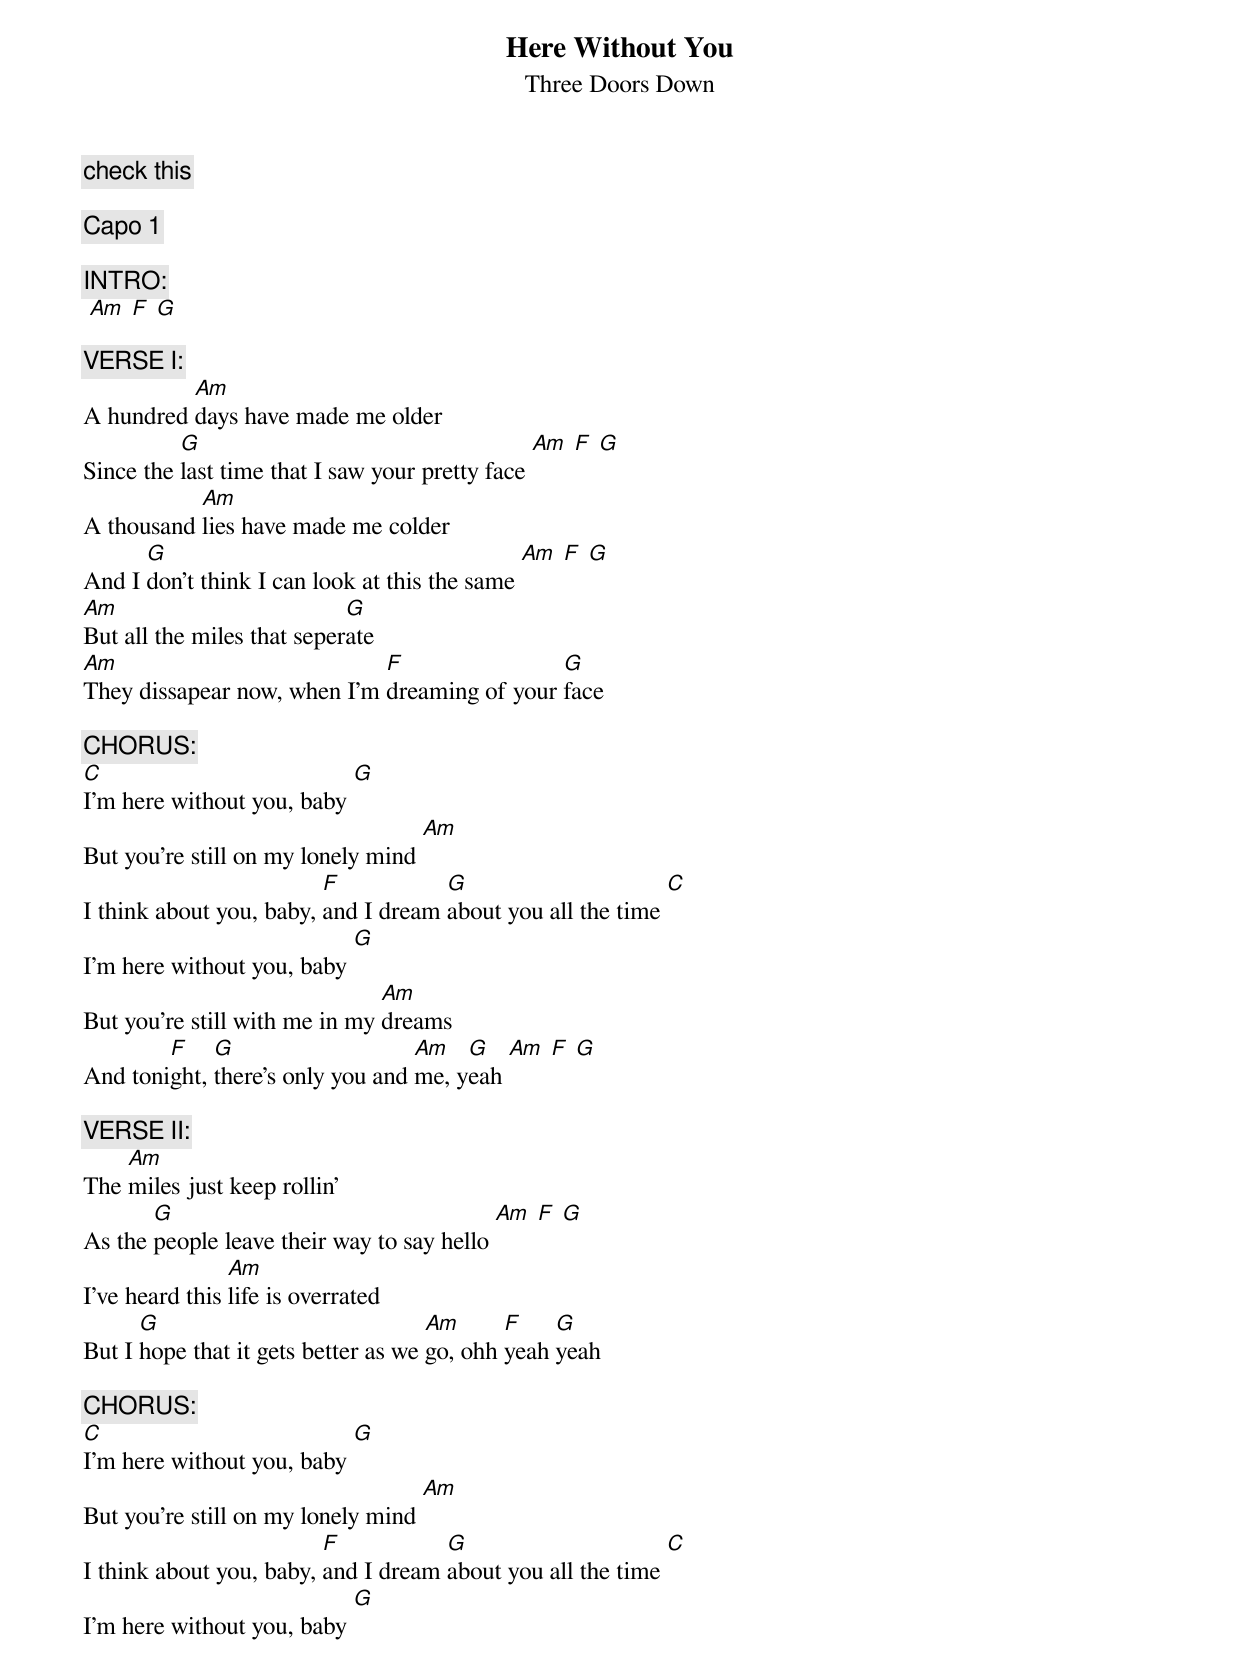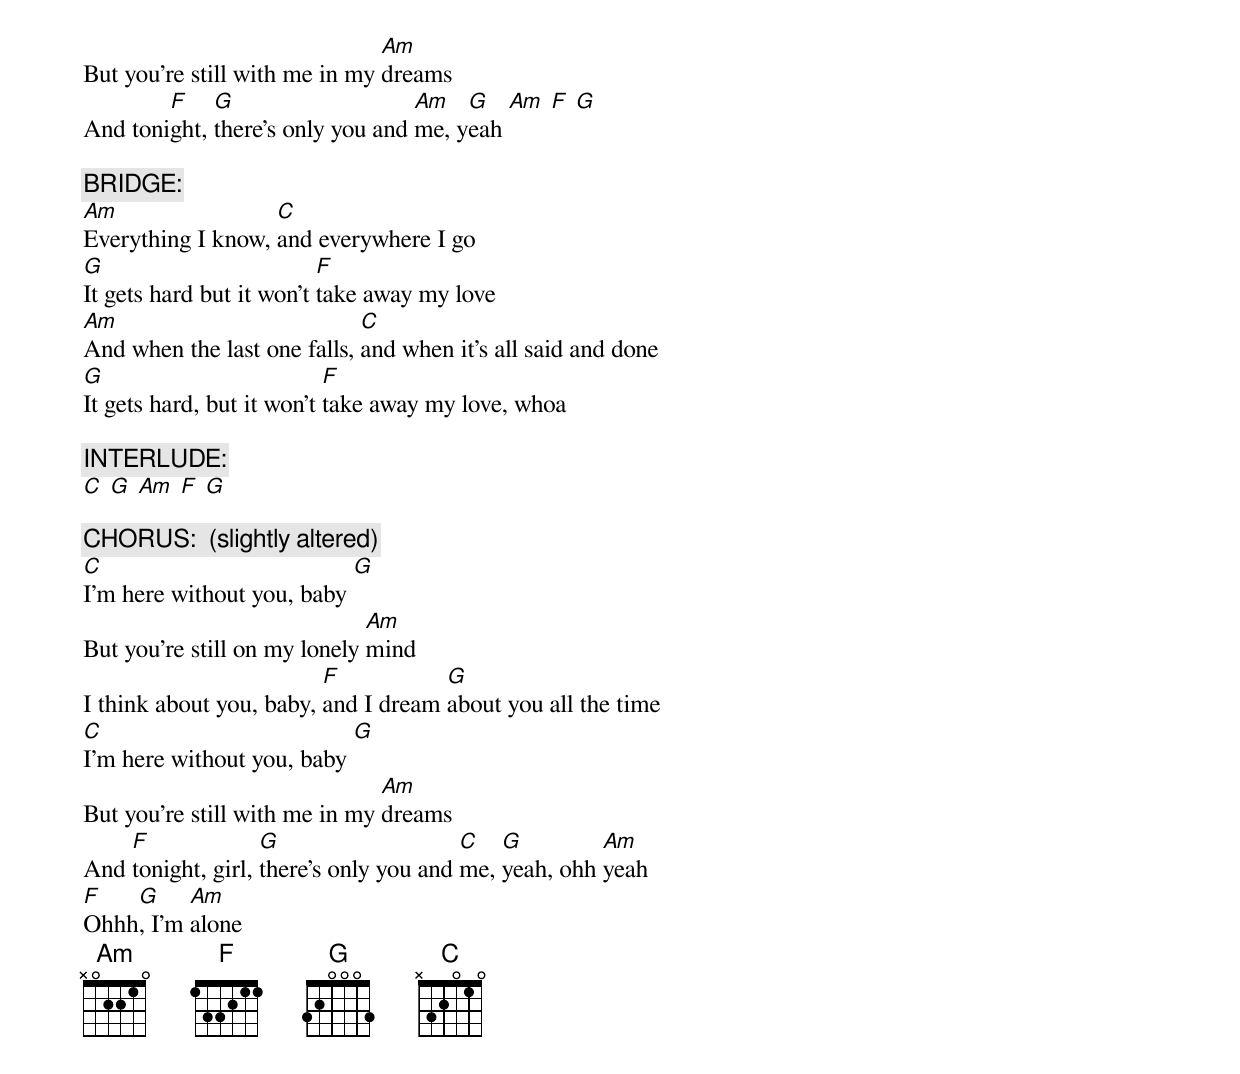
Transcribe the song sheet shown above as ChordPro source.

{title: Here Without You}
{subtitle: Three Doors Down}
{c:check this}

{c:Capo 1}

{c:INTRO:}
 [Am] [F] [G]

{c:VERSE I:}
A hundred [Am]days have made me older
Since the [G]last time that I saw your pretty face [Am] [F] [G]
A thousand [Am]lies have made me colder
And I [G]don't think I can look at this the same [Am] [F] [G]
[Am]But all the miles that seper[G]ate
[Am]They dissapear now, when I'm [F]dreaming of your [G]face

{c:CHORUS:}
[C]I'm here without you, baby [G]
But you're still on my lonely mind [Am]
I think about you, baby, [F]and I dream [G]about you all the time [C]
I'm here without you, baby [G]
But you're still with me in my [Am]dreams
And toni[F]ght, [G]there's only you and [Am]me, y[G]eah [Am] [F] [G]

{c:VERSE II:}
The [Am]miles just keep rollin'
As the [G]people leave their way to say hello [Am] [F] [G]
I've heard this [Am]life is overrated
But I [G]hope that it gets better as we [Am]go, ohh [F]yeah [G]yeah

{c:CHORUS:}
[C]I'm here without you, baby [G]
But you're still on my lonely mind [Am]
I think about you, baby, [F]and I dream [G]about you all the time [C]
I'm here without you, baby [G]
But you're still with me in my [Am]dreams
And toni[F]ght, [G]there's only you and [Am]me, y[G]eah [Am] [F] [G]

{c:BRIDGE:}
[Am]Everything I know, [C]and everywhere I go
[G]It gets hard but it won't [F]take away my love
[Am]And when the last one falls, [C]and when it's all said and done
[G]It gets hard, but it won't [F]take away my love, whoa

{c:INTERLUDE: }
[C] [G] [Am] [F] [G]

{c:CHORUS:  (slightly altered)}
[C]I'm here without you, baby [G]
But you're still on my lonely [Am]mind
I think about you, baby, [F]and I dream [G]about you all the time
[C]I'm here without you, baby [G]
But you're still with me in my [Am]dreams
And [F]tonight, girl, [G]there's only you and [C]me, [G]yeah, ohh [Am]yeah
[F]Ohhh[G], I'm [Am]alone
